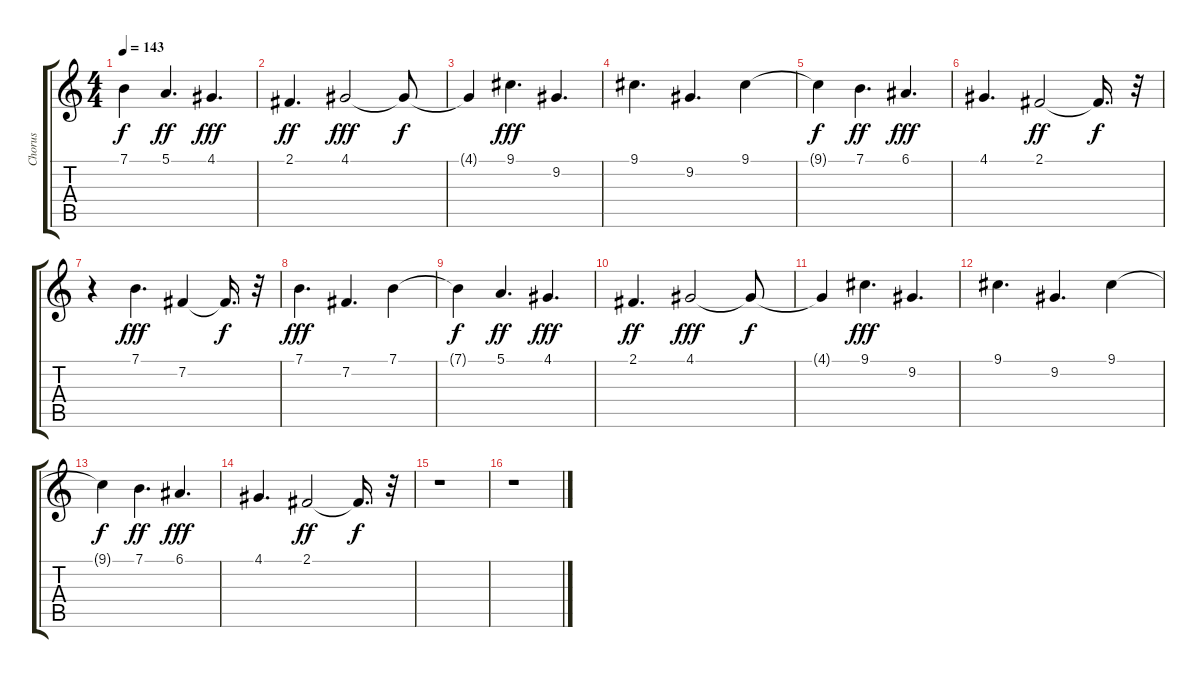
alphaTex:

\track ("Chorus" "Chorus") {instrument synthvoice}
\staff {score tabs}
\tuning (E4 B3 G3 D3 A2 E2) {hide}
\ts (4 4)
\tempo 143
\clef g2
\ks c
7.1{t}.4{dy f} 5.1.4{d dy ff} 4.1.4{d dy fff} |
2.1.4{d dy ff} 4.1.2{dy fff} 4.1{t}.8{dy f} |
4.1{t}.4 9.1.4{d dy fff} 9.2.4{d} |
9.1.4{d} 9.2.4{d} 9.1.4 |
9.1{t}.4{dy f} 7.1.4{d dy ff} 6.1.4{d dy fff} |
4.1.4{d} 2.1.2{dy ff} 2.1{t}.16{d dy f} r.32 |
r.4 7.1.4{d dy fff} 7.2.4 7.2{t}.16{d dy f} r.32 |
7.1.4{d dy fff} 7.2.4{d} 7.1.4 |
7.1{t}.4{dy f} 5.1.4{d dy ff} 4.1.4{d dy fff} |
2.1.4{d dy ff} 4.1.2{dy fff} 4.1{t}.8{dy f} |
4.1{t}.4 9.1.4{d dy fff} 9.2.4{d} |
9.1.4{d} 9.2.4{d} 9.1.4 |
9.1{t}.4{dy f} 7.1.4{d dy ff} 6.1.4{d dy fff} |
4.1.4{d} 2.1.2{dy ff} 2.1{t}.16{d dy f} r.32 |
r.1 |
r.1
